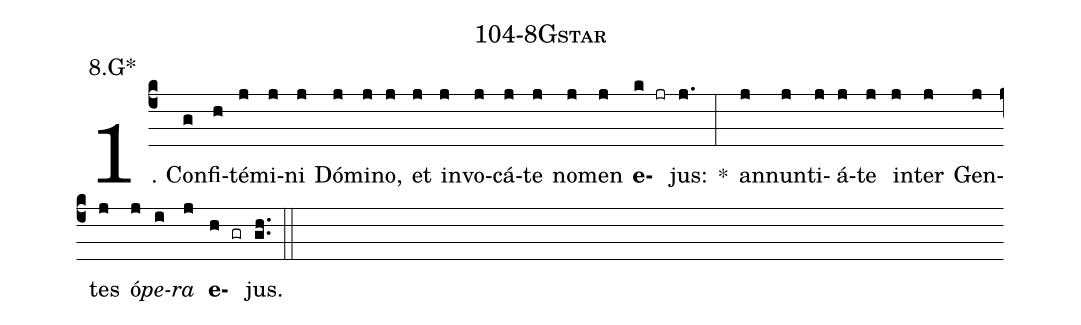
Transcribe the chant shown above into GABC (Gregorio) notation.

name: 104-8Gstar;
annotation: 8.G*;
%%
(c4)1. Con(g)fi(h)té(j)mi(j)ni(j) Dó(j)mi(j)no,(j) et(j) in(j)vo(j)cá(j)te(j) no(j)men(j) <b>e</b>(k jr)jus:(j.) *(:) an(j)nun(j)ti(j)á(j)te(j) in(j)ter(j) Gen(j)tes(j) ó(j)<i>pe</i>(i)<i>ra</i>(j) <b>e</b>(h gr)jus.(gh..) (::)
